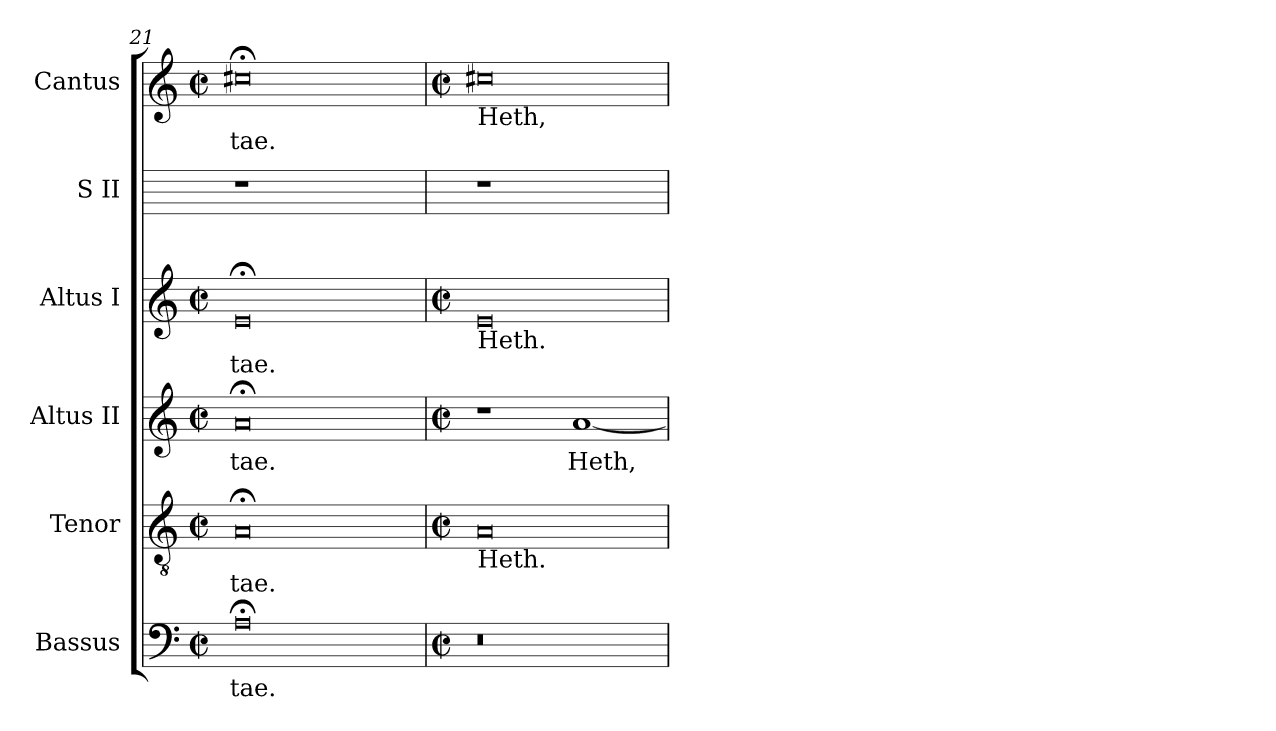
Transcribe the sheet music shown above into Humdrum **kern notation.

**kern	**text	**kern	**text	**kern	**text	**kern	**text	**kern	**kern	**text
*part6	*part6	*part5	*part5	*part4	*part4	*part3	*part3	*part2	*part1	*part1
*staff6	*staff6	*staff5	*staff5	*staff4	*staff4	*staff3	*staff3	*staff2	*staff1	*staff1
*I"Bassus	*	*I"Tenor	*	*I"Altus II	*	*I"Altus I	*	*I"S II	*I"Cantus	*
*I'B	*	*I'T	*	*I'A II	*	*I'A I	*	*	*	*
*clefF4	*	*clefGv2	*	*clefG2	*	*clefG2	*	*	*clefG2	*
*M2/2	*	*M2/2	*	*M2/2	*	*M2/2	*	*	*M2/2	*
*met(c|)	*	*met(c|)	*	*met(c|)	*	*met(c|)	*	*	*met(c|)	*
=21	=21	=21	=21	=21	=21	=21	=21	=21	=21	=21
!	!LO:LY:b:cj	!	!LO:LY:b:cj	!	!LO:LY:b:cj	!	!LO:LY:b:cj	!	!	!LO:LY:b:cj
0A;<	tae.	0A;<	tae.	0a;<	tae.	0e;<	tae.	1r	0cc#X;<	-tae.
.	.	.	.	.	.	.	.	1ryy	.	.
!!LO:PB:g=z
=22	=22	=22	=22	=22	=22	=22	=22	=22	=22	=22
*M2/2	*	*M2/2	*	*M2/2	*	*M2/2	*	*	*M2/2	*
*met(c|)	*	*met(c|)	*	*met(c|)	*	*met(c|)	*	*	*met(c|)	*
!	!	!	!	!	!	!	!	!	!LO:TX:b:t=Heth,	!
!	!	!	!	!	!	!LO:TX:b:t=Heth.	!	!	!	!
!	!	!LO:TX:b:t=Heth.	!	!	!	!	!	!	!	!
0r	.	0A	.	1r	.	0e	.	1r	0cc#	.
!	!	!	!	!	!LO:LY:b	!	!	!	!	!
.	.	.	.	[<1a	Heth,	.	.	1ryy	.	.
=	=	=	=	=	=	=	=	=	=	=
*-	*-	*-	*-	*-	*-	*-	*-	*-	*-	*-
